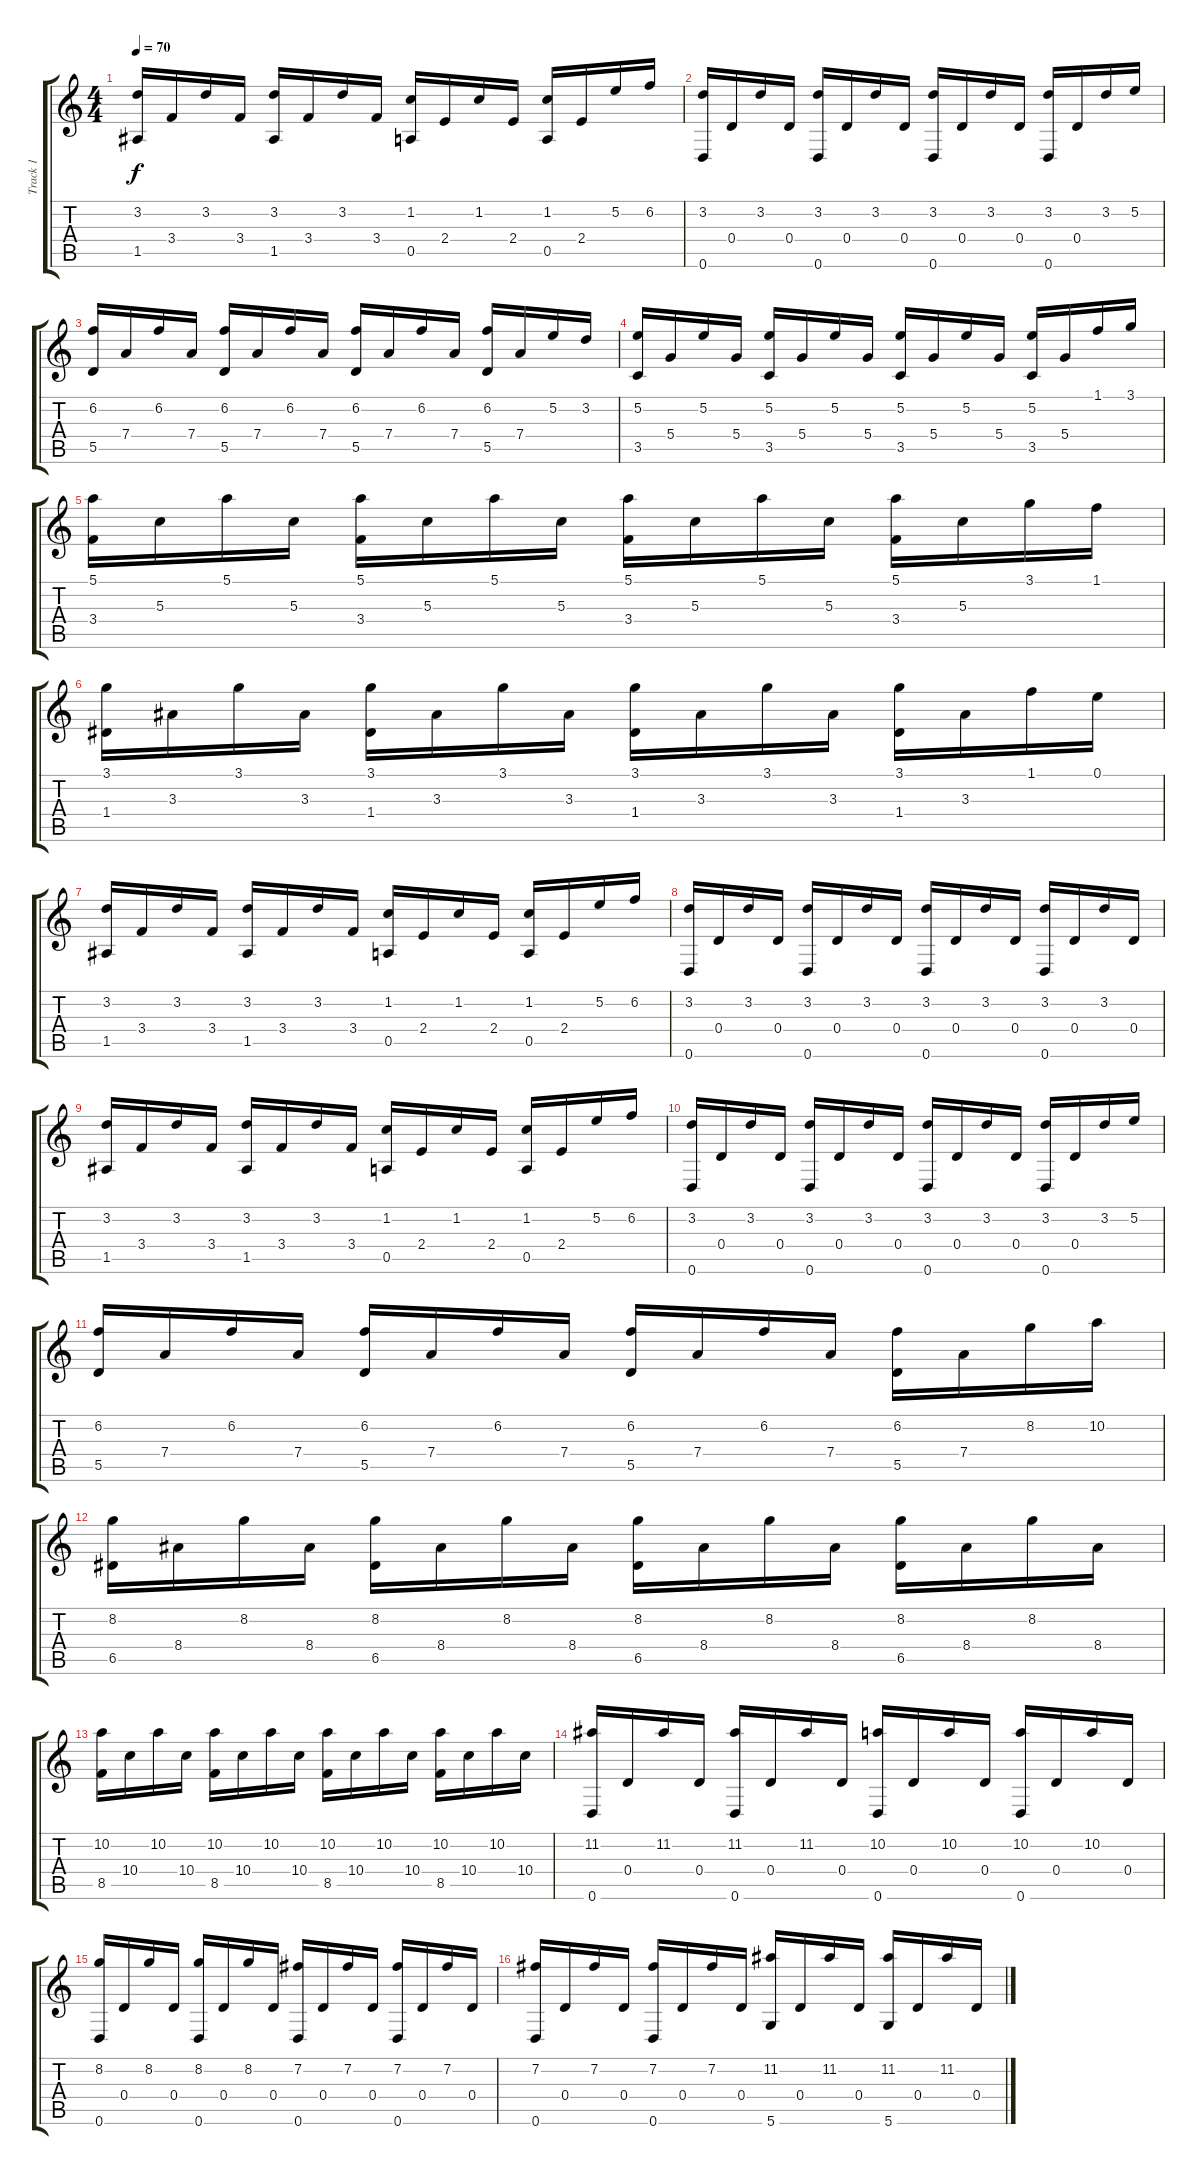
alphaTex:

\track ("Track 1" "Track 1") {instrument acousticguitarsteel}
\staff {score tabs}
\tuning (E4 B3 G3 D3 A2 D2) {hide}
\ts (4 4)
\tempo 70
\clef g2
\ks c
(3.2 1.5).16{dy f} 3.4.16 3.2.16 3.4.16 (3.2 1.5).16 3.4.16 3.2.16 3.4.16 (1.2 0.5).16 2.4.16 1.2.16 2.4.16 (1.2 0.5).16 2.4.16 5.2.16 6.2.16 |
(3.2 0.6).16 0.4.16 3.2.16 0.4.16 (3.2 0.6).16 0.4.16 3.2.16 0.4.16 (3.2 0.6).16 0.4.16 3.2.16 0.4.16 (3.2 0.6).16 0.4.16 3.2.16 5.2.16 |
(6.2 5.5).16 7.4.16 6.2.16 7.4.16 (6.2 5.5).16 7.4.16 6.2.16 7.4.16 (6.2 5.5).16 7.4.16 6.2.16 7.4.16 (6.2 5.5).16 7.4.16 5.2.16 3.2.16 |
(5.2 3.5).16 5.4.16 5.2.16 5.4.16 (5.2 3.5).16 5.4.16 5.2.16 5.4.16 (5.2 3.5).16 5.4.16 5.2.16 5.4.16 (5.2 3.5).16 5.4.16 1.1.16 3.1.16 |
(5.1 3.4).16 5.3.16 5.1.16 5.3.16 (5.1 3.4).16 5.3.16 5.1.16 5.3.16 (5.1 3.4).16 5.3.16 5.1.16 5.3.16 (5.1 3.4).16 5.3.16 3.1.16 1.1.16 |
(3.1 1.4).16 3.3.16 3.1.16 3.3.16 (3.1 1.4).16 3.3.16 3.1.16 3.3.16 (3.1 1.4).16 3.3.16 3.1.16 3.3.16 (3.1 1.4).16 3.3.16 1.1.16 0.1.16 |
(3.2 1.5).16 3.4.16 3.2.16 3.4.16 (3.2 1.5).16 3.4.16 3.2.16 3.4.16 (1.2 0.5).16 2.4.16 1.2.16 2.4.16 (1.2 0.5).16 2.4.16 5.2.16 6.2.16 |
(3.2 0.6).16 0.4.16 3.2.16 0.4.16 (3.2 0.6).16 0.4.16 3.2.16 0.4.16 (3.2 0.6).16 0.4.16 3.2.16 0.4.16 (3.2 0.6).16 0.4.16 3.2.16 0.4.16 |
(3.2 1.5).16 3.4.16 3.2.16 3.4.16 (3.2 1.5).16 3.4.16 3.2.16 3.4.16 (1.2 0.5).16 2.4.16 1.2.16 2.4.16 (1.2 0.5).16 2.4.16 5.2.16 6.2.16 |
(3.2 0.6).16 0.4.16 3.2.16 0.4.16 (3.2 0.6).16 0.4.16 3.2.16 0.4.16 (3.2 0.6).16 0.4.16 3.2.16 0.4.16 (3.2 0.6).16 0.4.16 3.2.16 5.2.16 |
(6.2 5.5).16 7.4.16 6.2.16 7.4.16 (6.2 5.5).16 7.4.16 6.2.16 7.4.16 (6.2 5.5).16 7.4.16 6.2.16 7.4.16 (6.2 5.5).16 7.4.16 8.2.16 10.2.16 |
(8.2 6.5).16 8.4.16 8.2.16 8.4.16 (8.2 6.5).16 8.4.16 8.2.16 8.4.16 (8.2 6.5).16 8.4.16 8.2.16 8.4.16 (8.2 6.5).16 8.4.16 8.2.16 8.4.16 |
(10.2 8.5).16 10.4.16 10.2.16 10.4.16 (10.2 8.5).16 10.4.16 10.2.16 10.4.16 (10.2 8.5).16 10.4.16 10.2.16 10.4.16 (10.2 8.5).16 10.4.16 10.2.16 10.4.16 |
(11.2 0.6).16 0.4.16 11.2.16 0.4.16 (11.2 0.6).16 0.4.16 11.2.16 0.4.16 (10.2 0.6).16 0.4.16 10.2.16 0.4.16 (10.2 0.6).16 0.4.16 10.2.16 0.4.16 |
(8.2 0.6).16 0.4.16 8.2.16 0.4.16 (8.2 0.6).16 0.4.16 8.2.16 0.4.16 (7.2 0.6).16 0.4.16 7.2.16 0.4.16 (7.2 0.6).16 0.4.16 7.2.16 0.4.16 |
(7.2 0.6).16 0.4.16 7.2.16 0.4.16 (7.2 0.6).16 0.4.16 7.2.16 0.4.16 (11.2 5.6).16 0.4.16 11.2.16 0.4.16 (11.2 5.6).16 0.4.16 11.2.16 0.4.16
